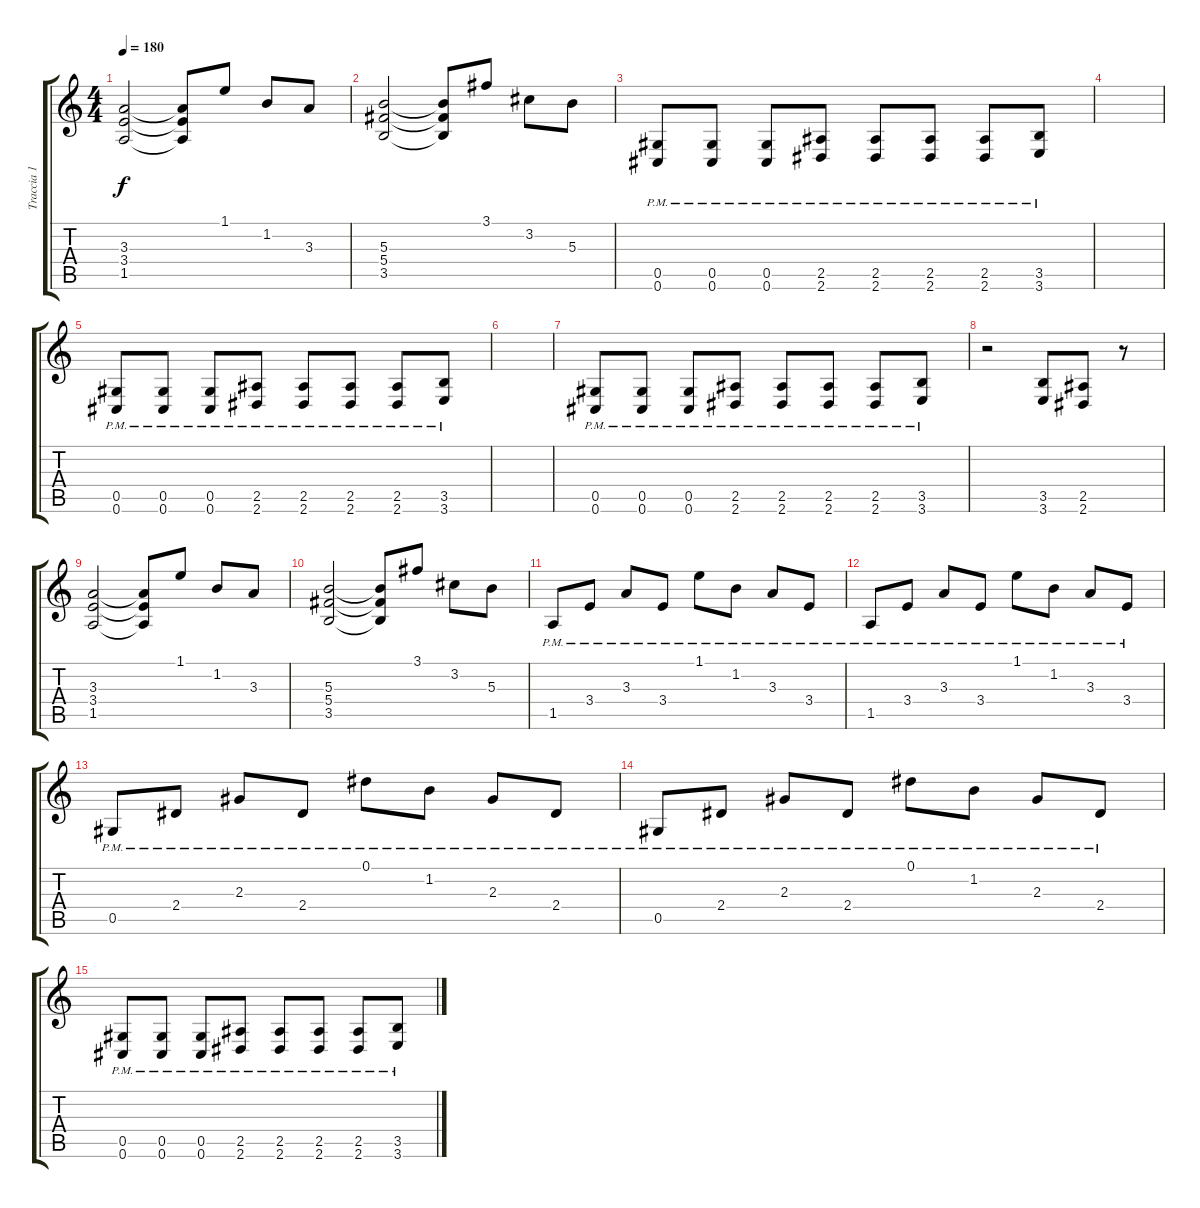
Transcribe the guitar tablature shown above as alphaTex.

\track ("Traccia 1" "Traccia 1") {instrument distortionguitar}
\staff {score tabs}
\tuning (Eb4 Bb3 Gb3 Db3 Ab2 Db2) {hide}
\ts (4 4)
\tempo 180
\clef g2
\ks c
(3.3 3.4 1.5).2{dy f} (3.3{t} 3.4{t} 1.5{t}).8 1.1.8 1.2.8 3.3.8 |
(5.3 5.4 3.5).2 (5.3{t} 5.4{t} 3.5{t}).8 3.1.8 3.2.8 5.3.8 |
(0.5{pm} 0.6{pm}).8 (0.5{pm} 0.6{pm}).8 (0.5{pm} 0.6{pm}).8 (2.5{pm} 2.6{pm}).8 (2.5{pm} 2.6{pm}).8 (2.5{pm} 2.6{pm}).8 (2.5{pm} 2.6{pm}).8 (3.5{pm} 3.6{pm}).8 |
|
(0.5{pm} 0.6{pm}).8 (0.5{pm} 0.6{pm}).8 (0.5{pm} 0.6{pm}).8 (2.5{pm} 2.6{pm}).8 (2.5{pm} 2.6{pm}).8 (2.5{pm} 2.6{pm}).8 (2.5{pm} 2.6{pm}).8 (3.5{pm} 3.6{pm}).8 |
|
(0.5{pm} 0.6{pm}).8 (0.5{pm} 0.6{pm}).8 (0.5{pm} 0.6{pm}).8 (2.5{pm} 2.6{pm}).8 (2.5{pm} 2.6{pm}).8 (2.5{pm} 2.6{pm}).8 (2.5{pm} 2.6{pm}).8 (3.5{pm} 3.6{pm}).8 |
r.2 (3.5 3.6).8 (2.5 2.6).8 r.8 |
(3.3 3.4 1.5).2 (3.3{t} 3.4{t} 1.5{t}).8 1.1.8 1.2.8 3.3.8 |
(5.3 5.4 3.5).2 (5.3{t} 5.4{t} 3.5{t}).8 3.1.8 3.2.8 5.3.8 |
1.5{pm}.8 3.4{pm}.8 3.3{pm}.8 3.4{pm}.8 1.1{pm}.8 1.2{pm}.8 3.3{pm}.8 3.4{pm}.8 |
1.5{pm}.8 3.4{pm}.8 3.3{pm}.8 3.4{pm}.8 1.1{pm}.8 1.2{pm}.8 3.3{pm}.8 3.4{pm}.8 |
0.5{pm}.8 2.4{pm}.8 2.3{pm}.8 2.4{pm}.8 0.1{pm}.8 1.2{pm}.8 2.3{pm}.8 2.4{pm}.8 |
0.5{pm}.8 2.4{pm}.8 2.3{pm}.8 2.4{pm}.8 0.1{pm}.8 1.2{pm}.8 2.3{pm}.8 2.4{pm}.8 |
(0.5{pm} 0.6{pm}).8 (0.5{pm} 0.6{pm}).8 (0.5{pm} 0.6{pm}).8 (2.5{pm} 2.6{pm}).8 (2.5{pm} 2.6{pm}).8 (2.5{pm} 2.6{pm}).8 (2.5{pm} 2.6{pm}).8 (3.5{pm} 3.6{pm}).8
